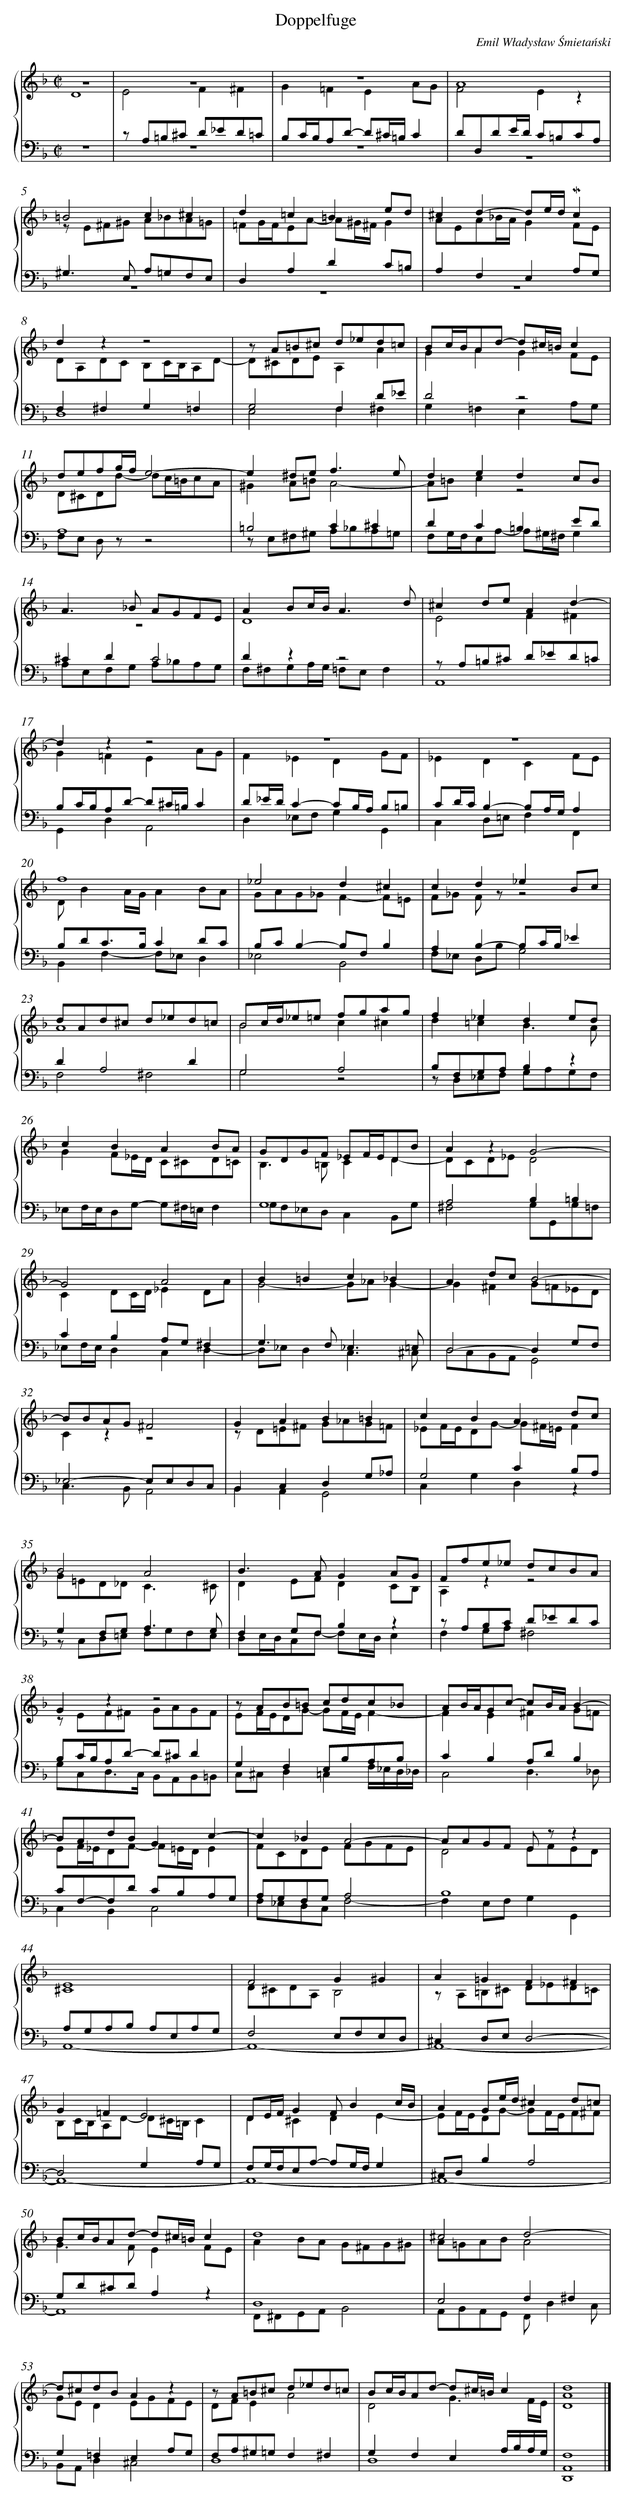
X:1
T: Doppelfuge
C: Emil Władysław Śmietański
L: 1/8
M: C|
%%staves {1 2}
V: 1 clef=treble
V: 2 clef=bass
K: F
[V:1] z8 & D8 |
[V:2] z8 |
[V:1] z8 & E4F2^F2 |
[V:2] z A,=B,^C D_ED=C & z8 |
[V:1] z8 & G2=F2E2AG |
[V:2] B,C/B,/A,D- D^C/=B,/C2 & z8 |
[V:1] A8 & F4E2z2 |
[V:2] DD,DE/D/ C=B,CA, & z8 |
[V:1] =B4c2^c2 & z E^F^G A_BA=G |
[V:2] ^G,2>E,2 A,=G,F,E, & z8 |
[V:1] d2=c2=B2ed & =FG/F/EA- A^G/^F/G2 |
[V:2] D,2A,2D2C=B, & z8 |
[V:1] ^c2d2-de/d/!mordent!c2 & AEA_B/A/G2FE |
[V:2] A,2F,2E,2A,G, & z8 |
[V:1] d2z2z4 & DA,DC B,C/B,/A,D- |
[V:2] F,2^F,2G,2=F,2 & D,8 |
[V:1] z A=B^c d_ed=c & D^CDEA,2A2 |
[V:2] G,4F,2D_E & E,4F,2^F,2 |
[V:1] Bc/B/Ad- d^c/=B/c2 & G2A2G2FE |
[V:2] D4z4 & G,2=F,2E,2A,G, |
[V:1] defg/f/e4- & D^CDd- dc/=B/cA |
[V:2] A,8 & F,E, D, zz4 |
[V:1] e2^de2<f2e & ^G2A=BA4- |
[V:2] =B,4C2^C2 & z E,^F,^G, A,_B,A,=G, |
[V:1] d2e2d2cB & A=Bc2z4 |
[V:2] D2C2=B,2ED & F,G,/F,/E,A,- A,^G,/^F,/G,2 |
[V:1] A2>_B2 AGFE & z8 |
[V:2] ^C2D2C4 & A,E,F,G, A,_B,A,G, |
[V:1] A2Bc/B/A3d & D8 |
[V:2] D2z2z4 & F,^F,G,A,/G,/ =F,E,F,2 |
[V:1] ^c2deA2d2- & E4F2^F2 |
[V:2] z A,=B,^C D_ED=C & A,,8 |
[V:1] d2z2z4 & G2=F2E2AG |
[V:2] B,C/B,/A,D- D^C/=B,/C2 & G,,2D,2A,,4 |
[V:1] z8 & F2_E2D2GF |
[V:2] D_E/D/C2-CB,/A,/ B,=B, & D,2_E,F,G,2G,,2 |
[V:1] z8 & _E2D2C2FE |
[V:2] CD/C/B,2-B,A,/G,/A,2 & C,2D,=E,F,2F,,2 |
[V:1] f8 & DB2A/G/A2BA |
[V:2] B,DC>B,C2DC & B,,2F,2-F,_E,D,2 |
[V:1] _e4d2^c2 & GAG_GF2-F=E |
[V:2] B,CB,2-B,F,B,2 & _E,4B,,4 |
[V:1] c2d2_e2Bc & F_G F zz4 |
[V:2] A,2B,2-B,C/B,/_E2 & F,_E, D,B,G,4 |
[V:1] dAd^c d_ed=c & A8 |
[V:2] D2A,4D2 & F,4^F,4 |
[V:1] Bc/d/_e=e fgag & B4c2^c2 |
[V:2] G,4A,4 & G,4z4 |
[V:1] f2_e2d2ed & d2=c2B3A |
[V:2] B,F,G,A,B,2z2 & z D,_E,F, G,A,G,F, |
[V:1] c2B2A2BA & G2F_E/D/ C^CD=C |
[V:2] _E,F,/E,/D,G,- G,^F,/=E,/F,2 |
[V:1] GDGF _EF/E/DB & B,2>=B,2C2D2- |
[V:2] G,8 & G,F,_E,D,C,2B,,G, |
[V:1] A2z2G4- & DCD_ED4 |
[V:2] A,4B,2=B,2 & ^F,4G,G,,G,=F, |
[V:1] G4A4 & C2DC/D/_E2DA |
[V:2] C2B,2A,G,^F,2 & _E,F,/E,/D,2C,2D,2- |
[V:1] B2=B2c2_B2 & G4-G_AG2- |
[V:2] G,2>F,2_E,3=E, & D,_E,D,2C,3^C, |
[V:1] A2dcB4- & G2^F2G=F_ED |
[V:2] D,4-D,2G,F, & D,C,B,,A,,G,,4 |
[V:1] BBAG^F4 & C2z2z4 |
[V:2] _E,4-E,E,D,C, & C,2>B,,2A,,4 |
[V:1] G2A2B2=B2 & z D=E^F G_AG=F |
[V:2] B,,2C,2D,2G,_A, & B,,2A,,2G,,4 |
[V:1] c2B2A2dc & _EF/E/DG- G^F/=E/F2 |
[V:2] G,4C2B,A, & C,2G,2D,2z2 |
[V:1] B4A4 & G=ED_D2<C2^C |
[V:2] G,2F,G,2<A,2G, & z C,D,=E, F,G,F,E, |
[V:1] B2>A2G2AG & D2EFD2CB, |
[V:2] F,2G,F,B,2z2 & D,E,/D,/C,F,- F,E,/D,/E,2 |
[V:1] Ffe_e dcBA & A,2z2z4 |
[V:2] z A,B,C D_EDC & F,2G,A,^F,4 |
[V:1] G2z2z4 & z EF^F GAGF |
[V:2] B,C/B,/A,D- D^CD2 & G,C,D,>C, B,,A,,B,,=B,, |
[V:1] z AB=B cdc_B & EF/E/DG- GF/E/F2- |
[V:2] G,2F,2E,B,A,B, & C,^C,D,2=C,2F,/_E,/D,/_D,/ |
[V:1] AB/A/Gc- cB/A/B2- & F2E2^F2G=F |
[V:2] C2B,2A,DB,2 & C,4D,3_D, |
[V:1] BAdBG2c2- & EF/_E/DF- F=E/D/E2 |
[V:2] CF,-F,D CB,A,G, & C,2B,,2C,4 |
[V:1] c2_B2A4- & FCDE FGFE |
[V:2] A,G,F,G,A,4 & F,_E,D,C,F,4- |
[V:1] AAGF E zz2 & D4EFED |
[V:2] B,8 & F,2E,F,G,2G,,2 |
[V:1] E8 & ^C8 |
[V:2] A,G,A,B, A,E,A,G, & A,,8- |
[V:1] F4G2^G2 & D^CDA,B,4 |
[V:2] F,4E,F,E,D, & A,,8- |
[V:1] A2=G2F2^F2 & z A,=B,^C D_ED=C |
[V:2] ^C,2D,E,D,4- & A,,8- |
[V:1] G2=F2E4 & B,C/B,/A,D- D^C/=B,/C2 |
[V:2] D,4G,2A,G, & A,,8- |
[V:1] DE/F/G2FB2c/B/ & D2^C2D2E2- |
[V:2] F,G,/F,/E,A,- A,G,/F,/G,2 & A,,8- |
[V:1] A2Ge/d/^c2d=c & EF/E/DG- GF/E/F^F |
[V:2] ^C,D,B,2A,4 & A,,8- |
[V:1] Bc/B/Ad- d^c/=B/c2 & G2>F2E2FE |
[V:2] G,D^CDA,2z2 & A,,8 |
[V:1] d8 & A2BA G^FG^G |
[V:2] D,8 & F,,^F,,G,,A,,B,,4 |
[V:1] ^c4d4- & A=GABA4 |
[V:2] E,4F,2^F,2 & A,,B,,A,,G,, F,,D,2C, |
[V:1] d^cdBA2z2 & GED2EGFE |
[V:2] G,2=F,2E,2A,G, & B,,A,,D,2^C,4 |
[V:1] z A=B^c d_ed=c & DFE2A4 |
[V:2] F,A,^G,=G,F,2^F,2 & D,8 |
[V:1] Bc/B/Ad- d^c/=B/c2 & D4G3F/E/ |
[V:2] G,2F,2E,2A,/B,/A,/G,/ & D,8 |
[V:1] [d8A8D8] |]
[V:2] [F,8A,,8D,,8] |]
